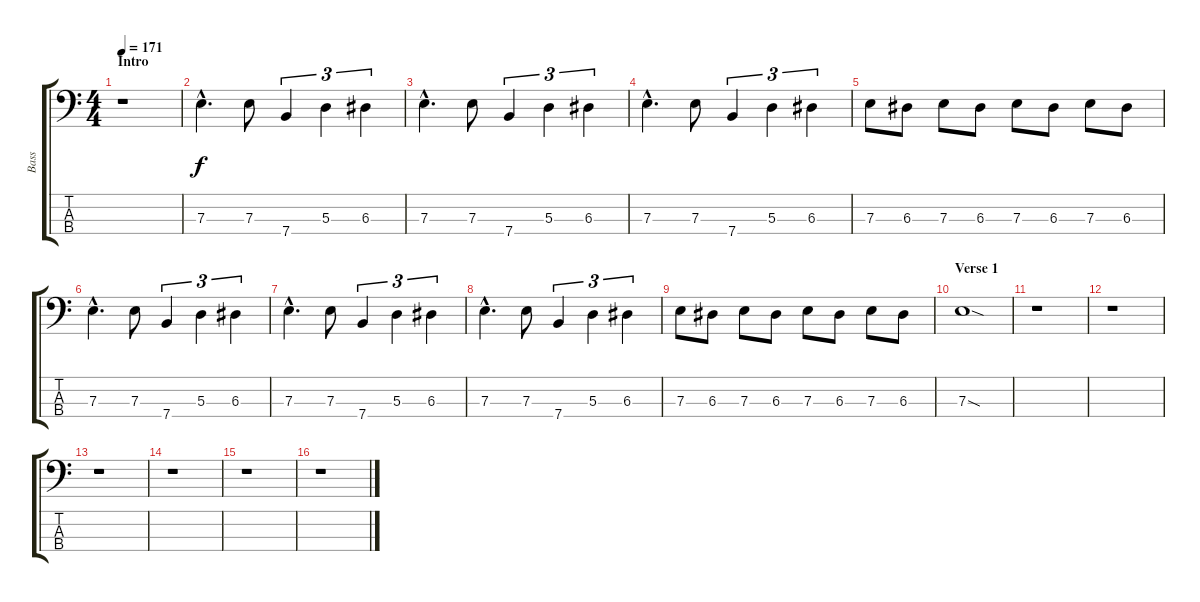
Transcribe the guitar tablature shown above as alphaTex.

\track ("Bass" "Bass") {instrument electricbasspick}
\staff {score tabs}
\tuning (G2 D2 A1 E1) {hide}
\ts (4 4)
\section ("" "Intro")
\tempo 171
\clef f4
\ks c
r.1{dy f instrument electricbasspick} |
7.3{hac}.4{d} 7.3.8 7.4.4{tu (3 2)} 5.3.4{tu (3 2)} 6.3.4{tu (3 2)} |
7.3{hac}.4{d} 7.3.8 7.4.4{tu (3 2)} 5.3.4{tu (3 2)} 6.3.4{tu (3 2)} |
7.3{hac}.4{d} 7.3.8 7.4.4{tu (3 2)} 5.3.4{tu (3 2)} 6.3.4{tu (3 2)} |
7.3.8 6.3.8 7.3.8 6.3.8 7.3.8 6.3.8 7.3.8 6.3.8 |
7.3{hac}.4{d} 7.3.8 7.4.4{tu (3 2)} 5.3.4{tu (3 2)} 6.3.4{tu (3 2)} |
7.3{hac}.4{d} 7.3.8 7.4.4{tu (3 2)} 5.3.4{tu (3 2)} 6.3.4{tu (3 2)} |
7.3{hac}.4{d} 7.3.8 7.4.4{tu (3 2)} 5.3.4{tu (3 2)} 6.3.4{tu (3 2)} |
7.3.8 6.3.8 7.3.8 6.3.8 7.3.8 6.3.8 7.3.8 6.3.8 |
\section ("" "Verse 1")
7.3{sod}.1 |
r.1 |
r.1 |
r.1 |
r.1 |
r.1 |
r.1
